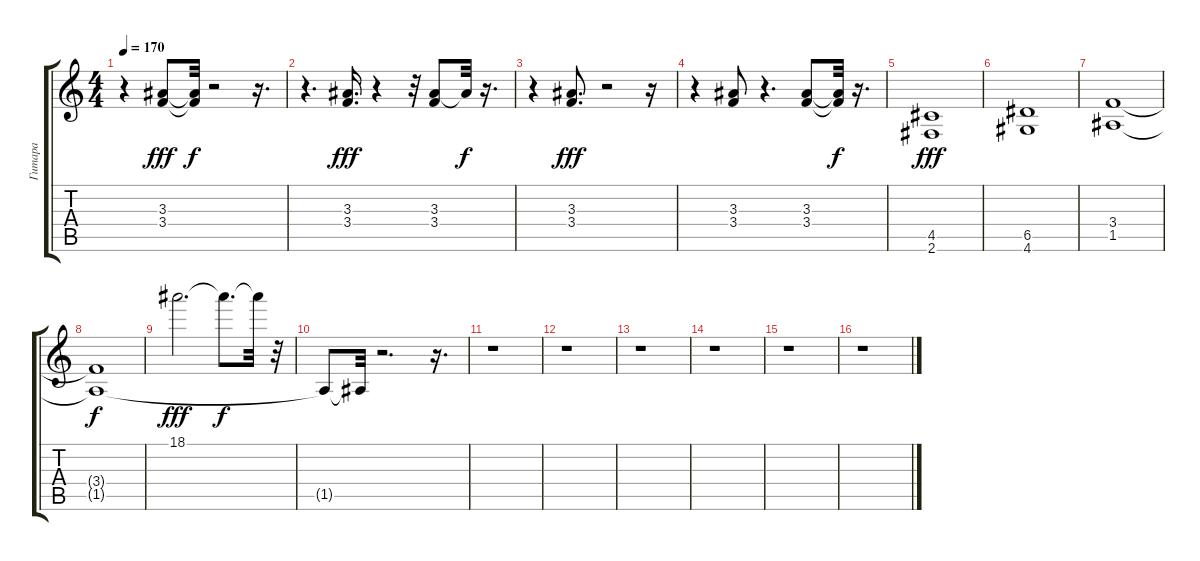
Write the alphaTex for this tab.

\track ("Гитара" "Гитара") {instrument overdrivenguitar}
\staff {score tabs}
\tuning (E4 B3 G3 D3 A2 E2) {hide}
\ts (4 4)
\tempo 170
\clef g2
\ks c
r.4{dy f} (3.3 3.4).8{dy fff} (3.3{t} 3.4{t}).32{dy f} r.2 r.16{d} |
r.4{d} (3.3 3.4).16{d dy fff} r.4 r.32 (3.3 3.4).8 3.3{t}.32{dy f} r.16{d} |
r.4 (3.3 3.4).8{d dy fff} r.2 r.16 |
r.4 (3.3 3.4).8 r.4{d} (3.3 3.4).8 (3.3{t} 3.4{t}).32{dy f} r.16{d} |
(4.5 2.6).1{dy fff} |
(6.5 4.6).1 |
(3.4 1.5).1 |
(3.4{t} 1.5{t}).1{dy f} |
18.1.2{d dy fff} 18.1{t}.8{d dy f} 18.1{t}.32 r.32 |
1.5{t}.8 1.5{t}.32 r.2{d} r.16{d} |
r.1 |
r.1 |
r.1 |
r.1 |
r.1 |
r.1
